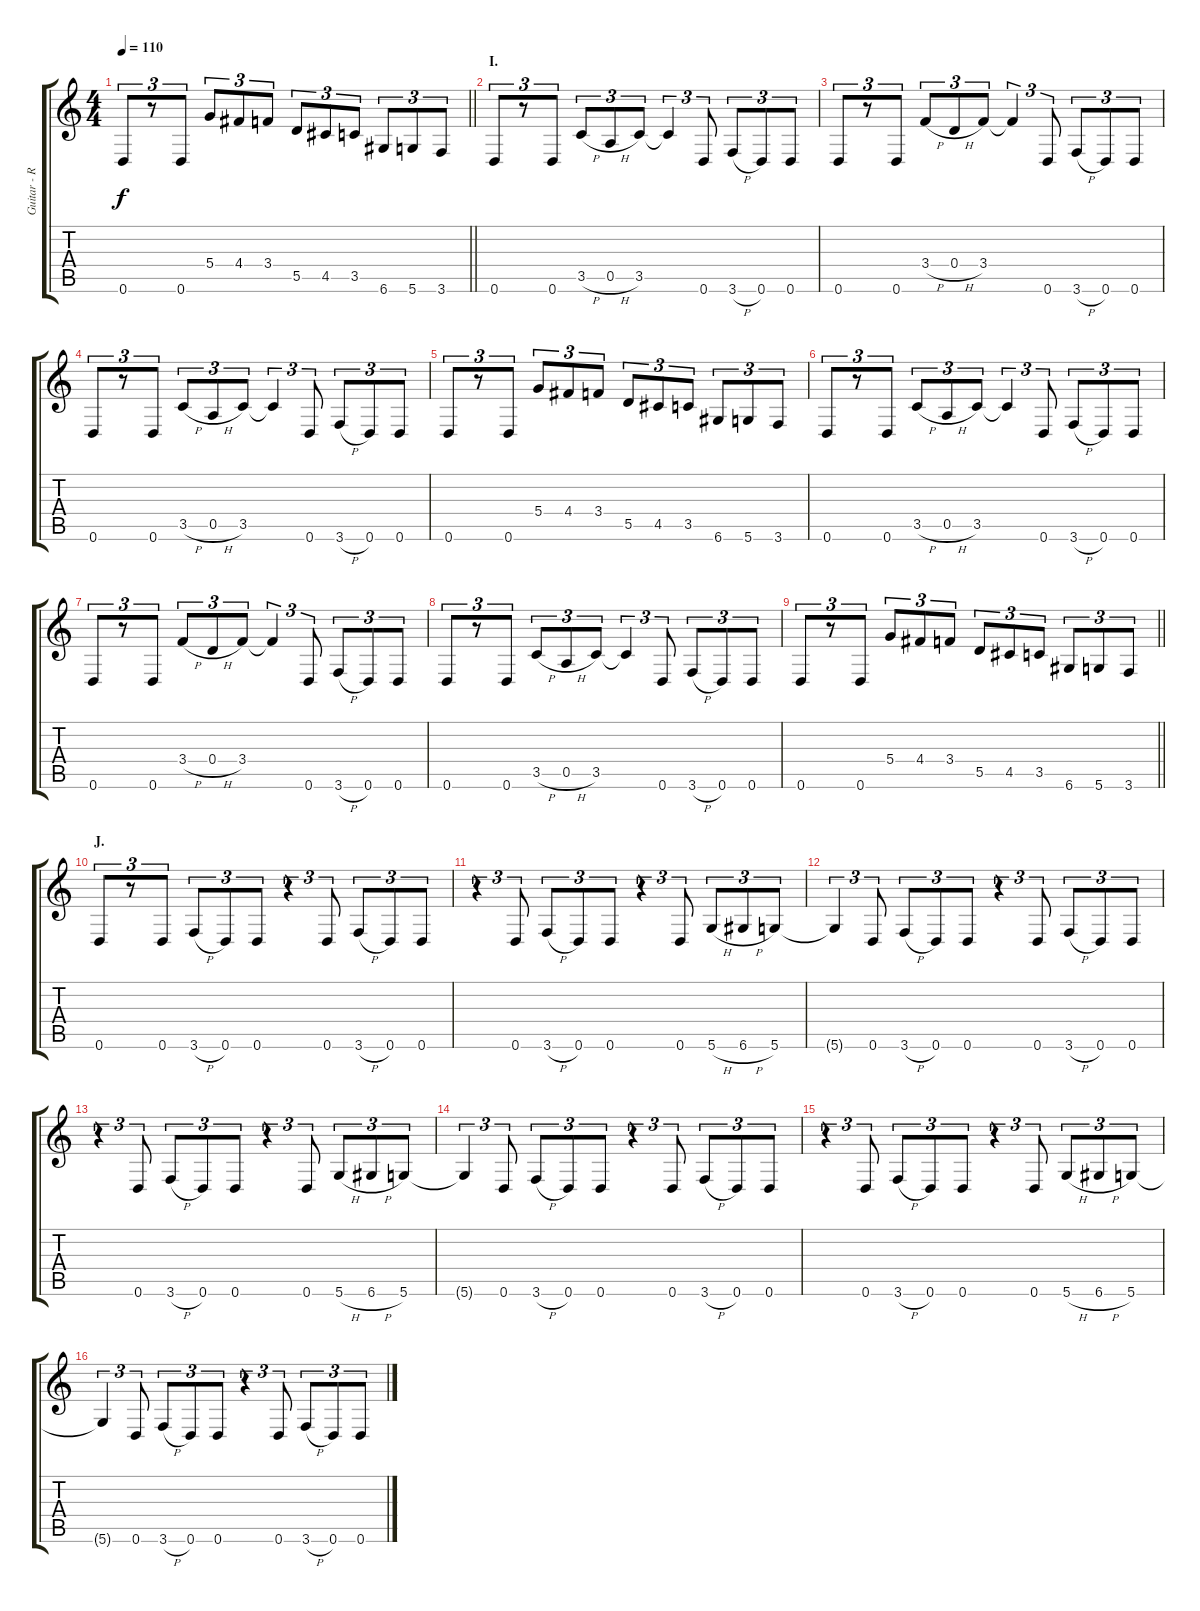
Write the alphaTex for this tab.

\track ("Guitar - Right" "Guitar - R") {instrument distortionguitar}
\staff {score tabs}
\tuning (E4 B3 G3 D3 A2 D2) {hide}
\ts (4 4)
\tempo 110
\clef g2
\barLineRight lightlight
\ks c
0.6.8{tu (3 2) dy f} r.8{tu (3 2)} 0.6.8{tu (3 2)} 5.4.8{tu (3 2)} 4.4.8{tu (3 2)} 3.4.8{tu (3 2)} 5.5.8{tu (3 2)} 4.5.8{tu (3 2)} 3.5.8{tu (3 2)} 6.6.8{tu (3 2)} 5.6.8{tu (3 2)} 3.6.8{tu (3 2)} |
\section ("" "I.")
0.6.8{tu (3 2)} r.8{tu (3 2)} 0.6.8{tu (3 2)} 3.5{h}.8{tu (3 2)} 0.5{h}.8{tu (3 2)} 3.5.8{tu (3 2)} 3.5{t}.4{tu (3 2)} 0.6.8{tu (3 2)} 3.6{h}.8{tu (3 2)} 0.6.8{tu (3 2)} 0.6.8{tu (3 2)} |
0.6.8{tu (3 2)} r.8{tu (3 2)} 0.6.8{tu (3 2)} 3.4{h}.8{tu (3 2)} 0.4{h}.8{tu (3 2)} 3.4.8{tu (3 2)} 3.4{t}.4{tu (3 2)} 0.6.8{tu (3 2)} 3.6{h}.8{tu (3 2)} 0.6.8{tu (3 2)} 0.6.8{tu (3 2)} |
0.6.8{tu (3 2)} r.8{tu (3 2)} 0.6.8{tu (3 2)} 3.5{h}.8{tu (3 2)} 0.5{h}.8{tu (3 2)} 3.5.8{tu (3 2)} 3.5{t}.4{tu (3 2)} 0.6.8{tu (3 2)} 3.6{h}.8{tu (3 2)} 0.6.8{tu (3 2)} 0.6.8{tu (3 2)} |
0.6.8{tu (3 2)} r.8{tu (3 2)} 0.6.8{tu (3 2)} 5.4.8{tu (3 2)} 4.4.8{tu (3 2)} 3.4.8{tu (3 2)} 5.5.8{tu (3 2)} 4.5.8{tu (3 2)} 3.5.8{tu (3 2)} 6.6.8{tu (3 2)} 5.6.8{tu (3 2)} 3.6.8{tu (3 2)} |
0.6.8{tu (3 2)} r.8{tu (3 2)} 0.6.8{tu (3 2)} 3.5{h}.8{tu (3 2)} 0.5{h}.8{tu (3 2)} 3.5.8{tu (3 2)} 3.5{t}.4{tu (3 2)} 0.6.8{tu (3 2)} 3.6{h}.8{tu (3 2)} 0.6.8{tu (3 2)} 0.6.8{tu (3 2)} |
0.6.8{tu (3 2)} r.8{tu (3 2)} 0.6.8{tu (3 2)} 3.4{h}.8{tu (3 2)} 0.4{h}.8{tu (3 2)} 3.4.8{tu (3 2)} 3.4{t}.4{tu (3 2)} 0.6.8{tu (3 2)} 3.6{h}.8{tu (3 2)} 0.6.8{tu (3 2)} 0.6.8{tu (3 2)} |
0.6.8{tu (3 2)} r.8{tu (3 2)} 0.6.8{tu (3 2)} 3.5{h}.8{tu (3 2)} 0.5{h}.8{tu (3 2)} 3.5.8{tu (3 2)} 3.5{t}.4{tu (3 2)} 0.6.8{tu (3 2)} 3.6{h}.8{tu (3 2)} 0.6.8{tu (3 2)} 0.6.8{tu (3 2)} |
\barLineRight lightlight
0.6.8{tu (3 2)} r.8{tu (3 2)} 0.6.8{tu (3 2)} 5.4.8{tu (3 2)} 4.4.8{tu (3 2)} 3.4.8{tu (3 2)} 5.5.8{tu (3 2)} 4.5.8{tu (3 2)} 3.5.8{tu (3 2)} 6.6.8{tu (3 2)} 5.6.8{tu (3 2)} 3.6.8{tu (3 2)} |
\section ("" "J.")
0.6.8{tu (3 2)} r.8{tu (3 2)} 0.6.8{tu (3 2)} 3.6{h}.8{tu (3 2)} 0.6.8{tu (3 2)} 0.6.8{tu (3 2)} r.4{tu (3 2)} 0.6.8{tu (3 2)} 3.6{h}.8{tu (3 2)} 0.6.8{tu (3 2)} 0.6.8{tu (3 2)} |
r.4{tu (3 2)} 0.6.8{tu (3 2)} 3.6{h}.8{tu (3 2)} 0.6.8{tu (3 2)} 0.6.8{tu (3 2)} r.4{tu (3 2)} 0.6.8{tu (3 2)} 5.6{h}.8{tu (3 2)} 6.6{h}.8{tu (3 2)} 5.6.8{tu (3 2)} |
5.6{t}.4{tu (3 2)} 0.6.8{tu (3 2)} 3.6{h}.8{tu (3 2)} 0.6.8{tu (3 2)} 0.6.8{tu (3 2)} r.4{tu (3 2)} 0.6.8{tu (3 2)} 3.6{h}.8{tu (3 2)} 0.6.8{tu (3 2)} 0.6.8{tu (3 2)} |
r.4{tu (3 2)} 0.6.8{tu (3 2)} 3.6{h}.8{tu (3 2)} 0.6.8{tu (3 2)} 0.6.8{tu (3 2)} r.4{tu (3 2)} 0.6.8{tu (3 2)} 5.6{h}.8{tu (3 2)} 6.6{h}.8{tu (3 2)} 5.6.8{tu (3 2)} |
5.6{t}.4{tu (3 2)} 0.6.8{tu (3 2)} 3.6{h}.8{tu (3 2)} 0.6.8{tu (3 2)} 0.6.8{tu (3 2)} r.4{tu (3 2)} 0.6.8{tu (3 2)} 3.6{h}.8{tu (3 2)} 0.6.8{tu (3 2)} 0.6.8{tu (3 2)} |
r.4{tu (3 2)} 0.6.8{tu (3 2)} 3.6{h}.8{tu (3 2)} 0.6.8{tu (3 2)} 0.6.8{tu (3 2)} r.4{tu (3 2)} 0.6.8{tu (3 2)} 5.6{h}.8{tu (3 2)} 6.6{h}.8{tu (3 2)} 5.6.8{tu (3 2)} |
5.6{t}.4{tu (3 2)} 0.6.8{tu (3 2)} 3.6{h}.8{tu (3 2)} 0.6.8{tu (3 2)} 0.6.8{tu (3 2)} r.4{tu (3 2)} 0.6.8{tu (3 2)} 3.6{h}.8{tu (3 2)} 0.6.8{tu (3 2)} 0.6.8{tu (3 2)}
